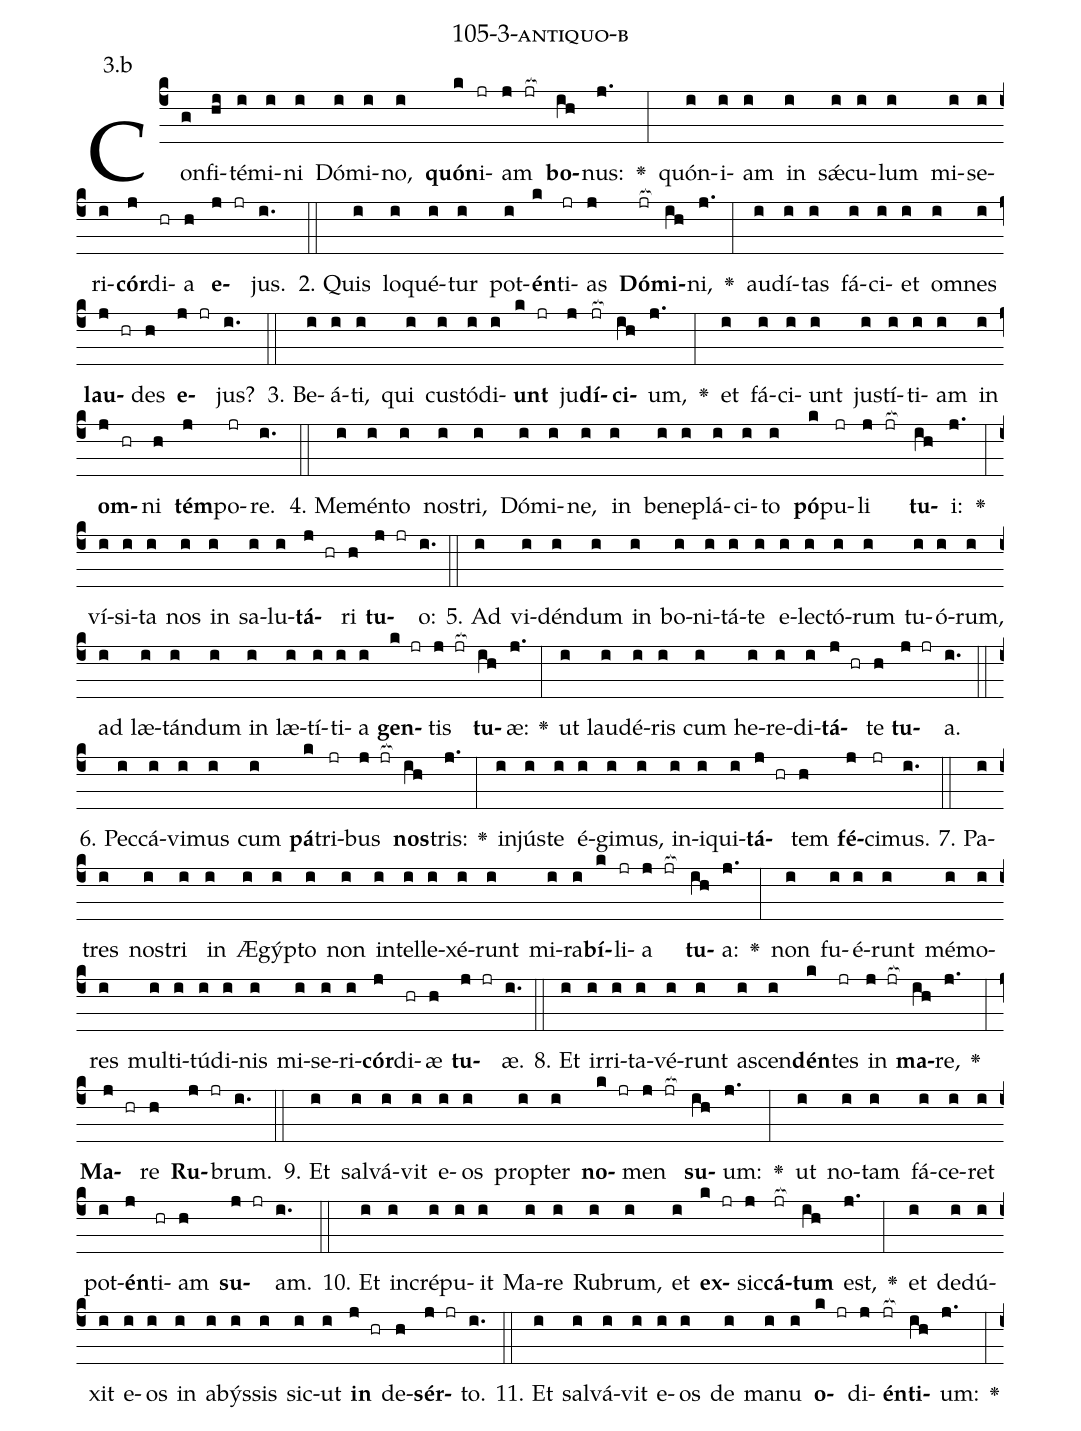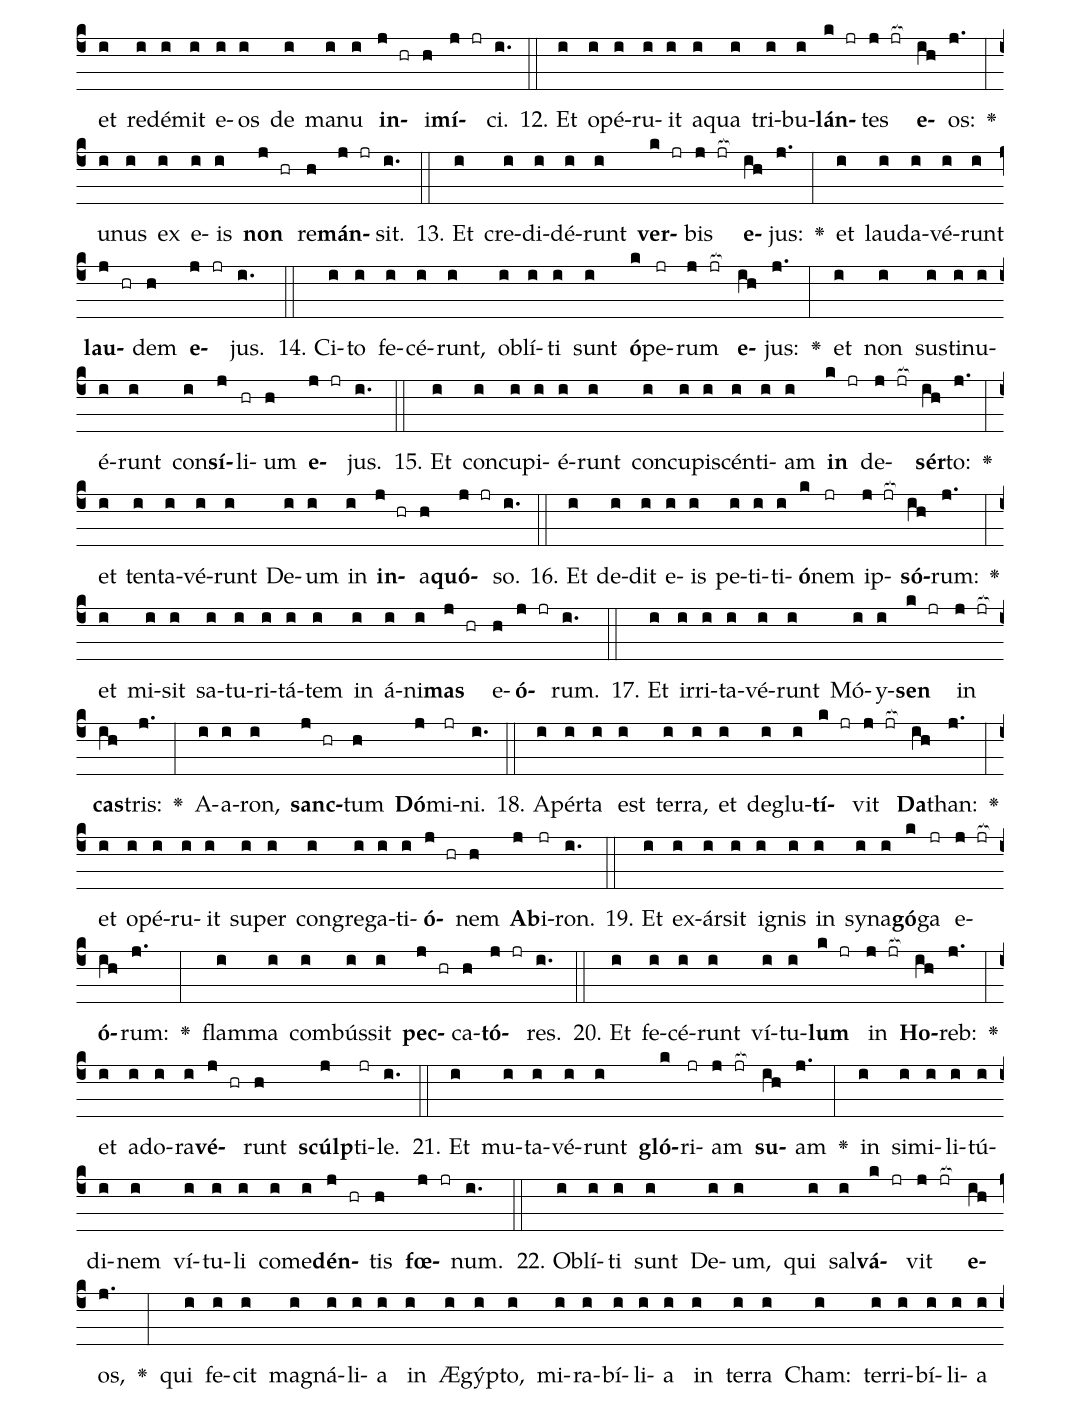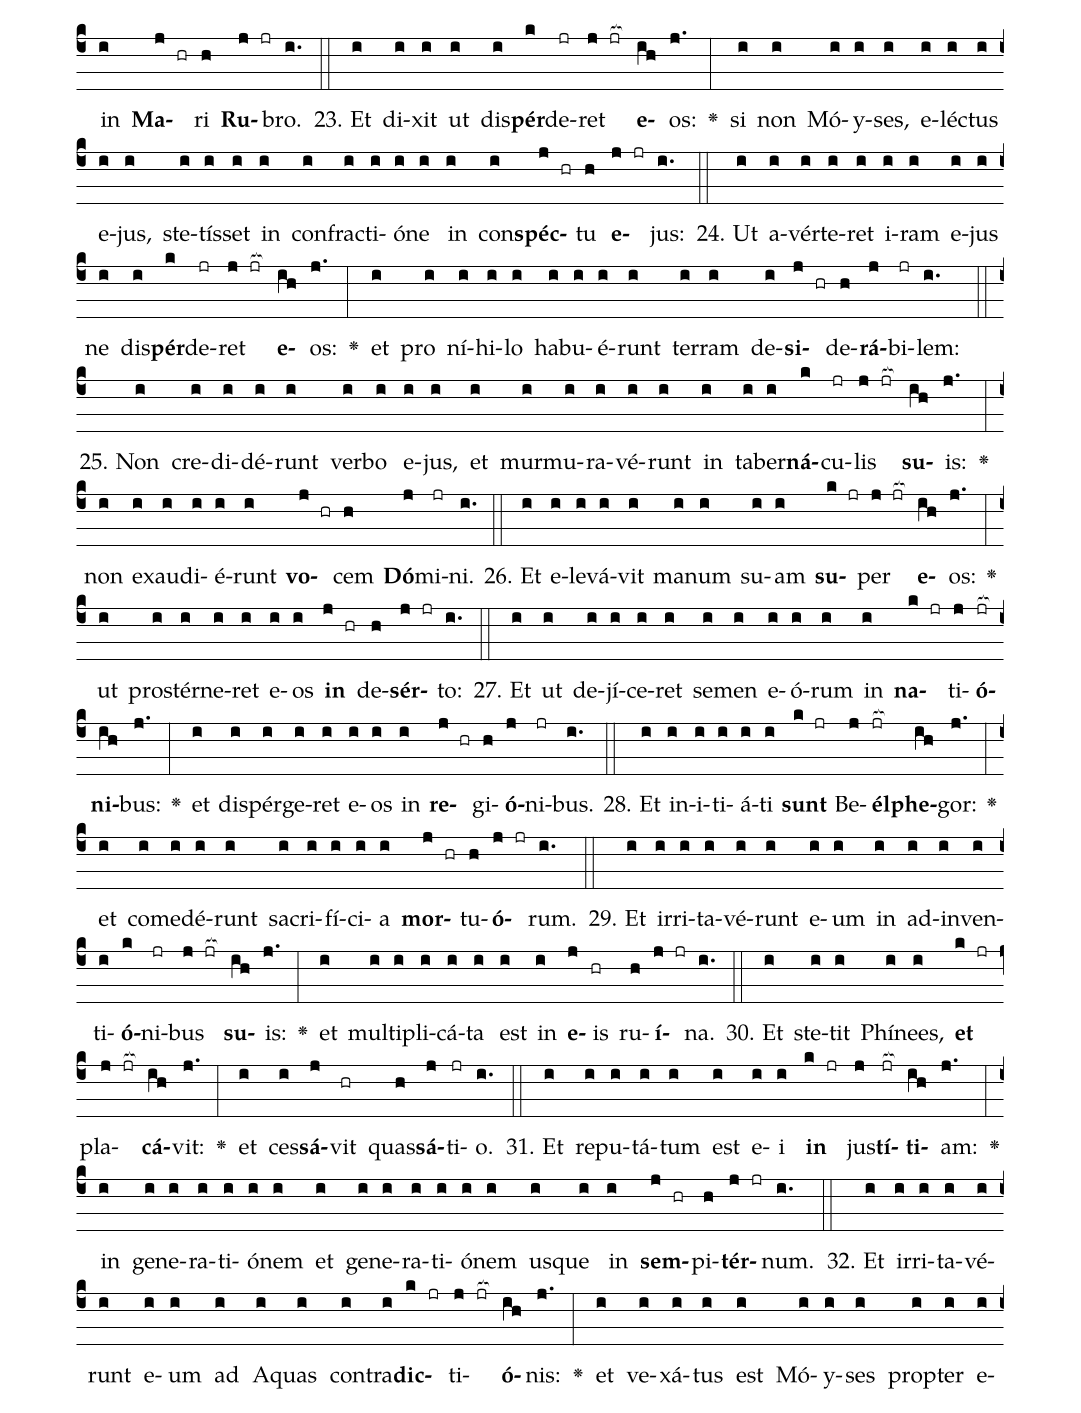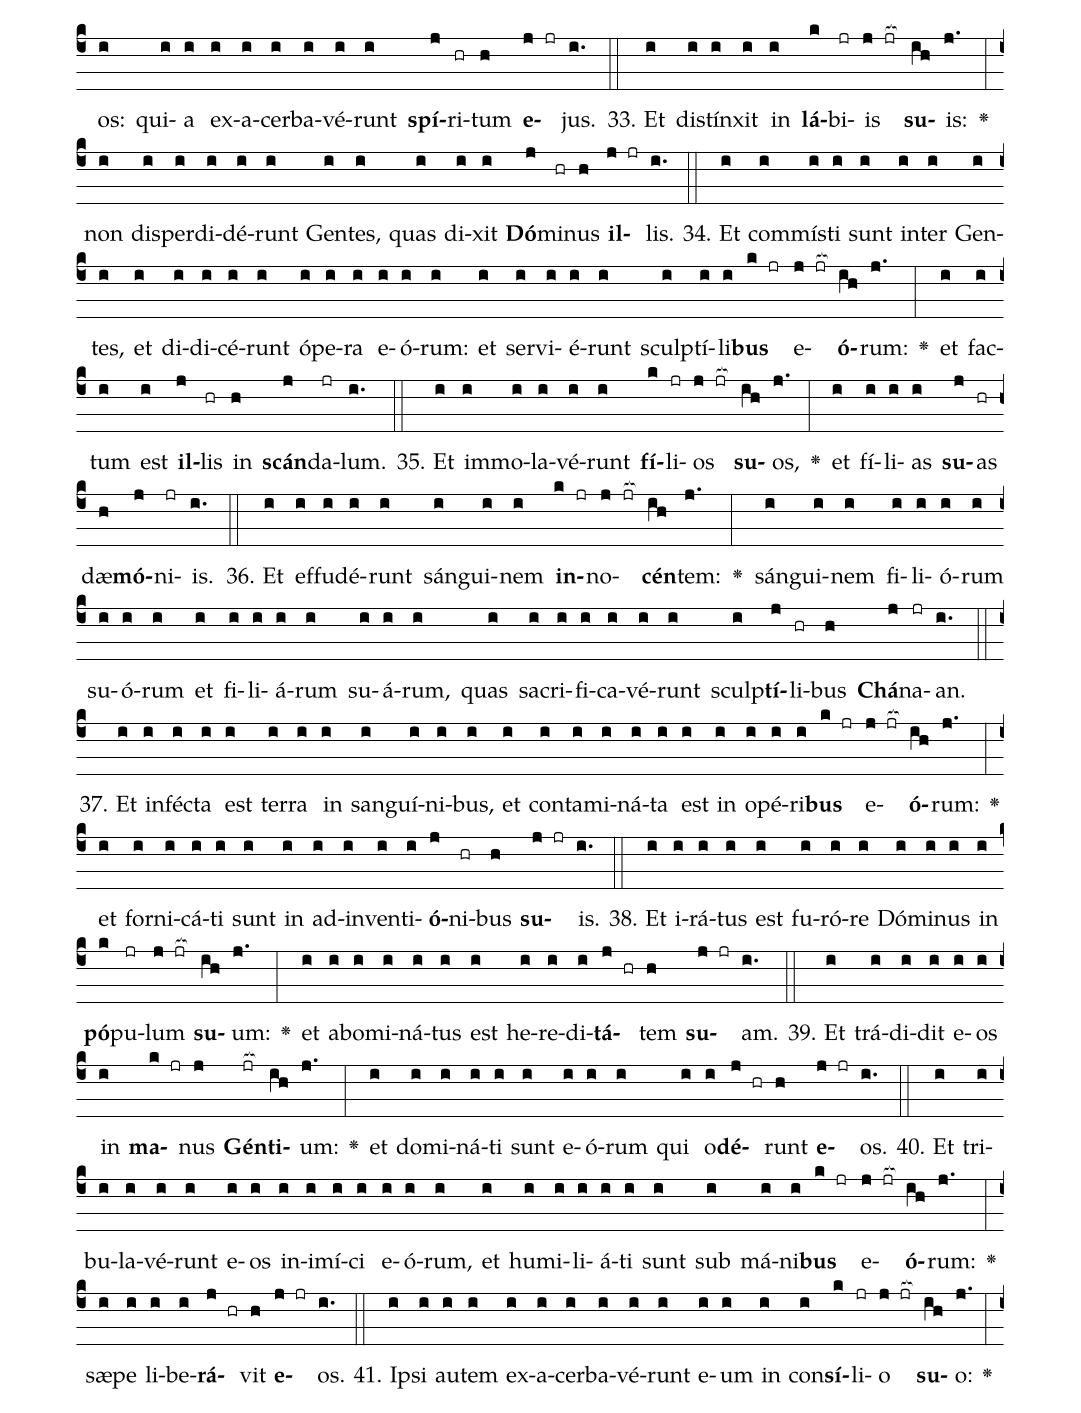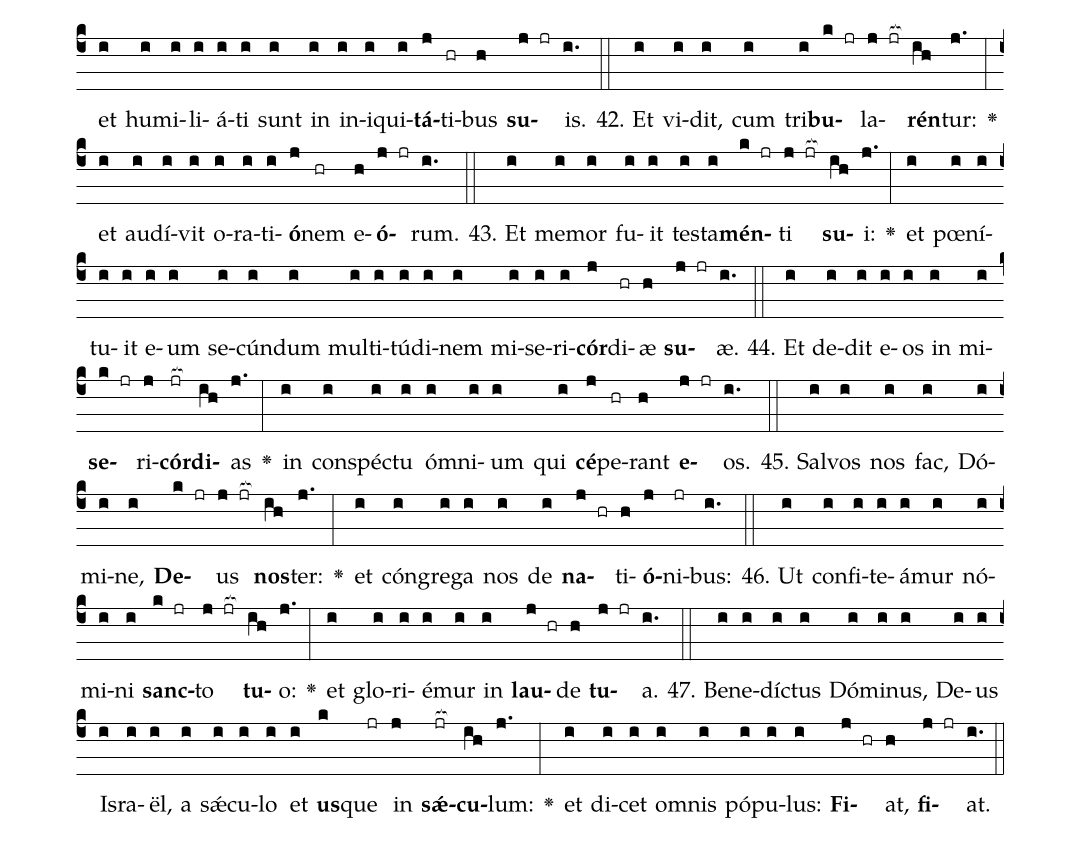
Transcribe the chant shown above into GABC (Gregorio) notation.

name: 105-3-antiquo-b;
annotation: 3.b;
%%
(c4)Con(g)fi(hi)té(i)mi(i)ni(i) Dó(i)mi(i)no,(i) <b>quón</b>(k)i(jr)am(j jr[ocb:1{]) <b>bo</b>(ih[ocb:0}])nus:(j.) <v>\greheightstar</v>(:) quón(i)i(i)am(i) in(i) sǽ(i)cu(i)lum(i) mi(i)se(i)ri(i)<b>cór</b>(j)di(hr)a(h) <b>e</b>(j jr)jus.(i.) (::)
2. Quis(i) lo(i)qué(i)tur(i) pot(i)<b>én</b>(k)ti(jr)as(j) <b>Dó</b>(jr[ocb:1{])<b>mi</b>(ih[ocb:0}])ni,(j.) <v>\greheightstar</v>(:) au(i)dí(i)tas(i) fá(i)ci(i)et(i) om(i)nes(i) <b>lau</b>(j hr)des(h) <b>e</b>(j jr)jus?(i.) (::)
3. Be(i)á(i)ti,(i) qui(i) cus(i)tó(i)di(i)<b>unt</b>(k jr) ju(j)<b>dí</b>(jr[ocb:1{])<b>ci</b>(ih[ocb:0}])um,(j.) <v>\greheightstar</v>(:) et(i) fá(i)ci(i)unt(i) jus(i)tí(i)ti(i)am(i) in(i) <b>om</b>(j hr)ni(h) <b>tém</b>(j)po(jr)re.(i.) (::)
4. Me(i)mén(i)to(i) nos(i)tri,(i) Dó(i)mi(i)ne,(i) in(i) be(i)ne(i)plá(i)ci(i)to(i) <b>pó</b>(k)pu(jr)li(j jr[ocb:1{]) <b>tu</b>(ih[ocb:0}])i:(j.) <v>\greheightstar</v>(:) ví(i)si(i)ta(i) nos(i) in(i) sa(i)lu(i)<b>tá</b>(j hr)ri(h) <b>tu</b>(j jr)o:(i.) (::)
5. Ad(i) vi(i)dén(i)dum(i) in(i) bo(i)ni(i)tá(i)te(i) e(i)lec(i)tó(i)rum(i) tu(i)ó(i)rum,(i) ad(i) læ(i)tán(i)dum(i) in(i) læ(i)tí(i)ti(i)a(i) <b>gen</b>(k jr)tis(j jr[ocb:1{]) <b>tu</b>(ih[ocb:0}])æ:(j.) <v>\greheightstar</v>(:) ut(i) lau(i)dé(i)ris(i) cum(i) he(i)re(i)di(i)<b>tá</b>(j hr)te(h) <b>tu</b>(j jr)a.(i.) (::)
6. Pec(i)cá(i)vi(i)mus(i) cum(i) <b>pá</b>(k)tri(jr)bus(j jr[ocb:1{]) <b>nos</b>(ih[ocb:0}])tris:(j.) <v>\greheightstar</v>(:) in(i)jús(i)te(i) é(i)gi(i)mus,(i) in(i)i(i)qui(i)<b>tá</b>(j hr)tem(h) <b>fé</b>(j)ci(jr)mus.(i.) (::)
7. Pa(i)tres(i) nos(i)tri(i) in(i) Æ(i)gýp(i)to(i) non(i) in(i)tel(i)le(i)xé(i)runt(i) mi(i)ra(i)<b>bí</b>(k)li(jr)a(j jr[ocb:1{]) <b>tu</b>(ih[ocb:0}])a:(j.) <v>\greheightstar</v>(:) non(i) fu(i)é(i)runt(i) mé(i)mo(i)res(i) mul(i)ti(i)tú(i)di(i)nis(i) mi(i)se(i)ri(i)<b>cór</b>(j)di(hr)æ(h) <b>tu</b>(j jr)æ.(i.) (::)
8. Et(i) ir(i)ri(i)ta(i)vé(i)runt(i) a(i)scen(i)<b>dén</b>(k)tes(jr) in(j jr[ocb:1{]) <b>ma</b>(ih[ocb:0}])re,(j.) <v>\greheightstar</v>(:) <b>Ma</b>(j hr)re(h) <b>Ru</b>(j jr)brum.(i.) (::)
9. Et(i) sal(i)vá(i)vit(i) e(i)os(i) prop(i)ter(i) <b>no</b>(k jr)men(j jr[ocb:1{]) <b>su</b>(ih[ocb:0}])um:(j.) <v>\greheightstar</v>(:) ut(i) no(i)tam(i) fá(i)ce(i)ret(i) pot(i)<b>én</b>(j)ti(hr)am(h) <b>su</b>(j jr)am.(i.) (::)
10. Et(i) in(i)cré(i)pu(i)it(i) Ma(i)re(i) Ru(i)brum,(i) et(i) <b>ex</b>(k jr)sic(j)<b>cá</b>(jr[ocb:1{])<b>tum</b>(ih[ocb:0}]) est,(j.) <v>\greheightstar</v>(:) et(i) de(i)dú(i)xit(i) e(i)os(i) in(i) a(i)býs(i)sis(i) sic(i)ut(i) <b>in</b>(j hr) de(h)<b>sér</b>(j jr)to.(i.) (::)
11. Et(i) sal(i)vá(i)vit(i) e(i)os(i) de(i) ma(i)nu(i) <b>o</b>(k jr)di(j)<b>én</b>(jr[ocb:1{])<b>ti</b>(ih[ocb:0}])um:(j.) <v>\greheightstar</v>(:) et(i) red(i)é(i)mit(i) e(i)os(i) de(i) ma(i)nu(i) <b>in</b>(j hr)i(h)<b>mí</b>(j jr)ci.(i.) (::)
12. Et(i) o(i)pé(i)ru(i)it(i) a(i)qua(i) tri(i)bu(i)<b>lán</b>(k jr)tes(j jr[ocb:1{]) <b>e</b>(ih[ocb:0}])os:(j.) <v>\greheightstar</v>(:) u(i)nus(i) ex(i) e(i)is(i) <b>non</b>(j hr) re(h)<b>mán</b>(j jr)sit.(i.) (::)
13. Et(i) cre(i)di(i)dé(i)runt(i) <b>ver</b>(k jr)bis(j jr[ocb:1{]) <b>e</b>(ih[ocb:0}])jus:(j.) <v>\greheightstar</v>(:) et(i) lau(i)da(i)vé(i)runt(i) <b>lau</b>(j hr)dem(h) <b>e</b>(j jr)jus.(i.) (::)
14. Ci(i)to(i) fe(i)cé(i)runt,(i) ob(i)lí(i)ti(i) sunt(i) <b>ó</b>(k)pe(jr)rum(j jr[ocb:1{]) <b>e</b>(ih[ocb:0}])jus:(j.) <v>\greheightstar</v>(:) et(i) non(i) sus(i)ti(i)nu(i)é(i)runt(i) con(i)<b>sí</b>(j)li(hr)um(h) <b>e</b>(j jr)jus.(i.) (::)
15. Et(i) con(i)cu(i)pi(i)é(i)runt(i) con(i)cu(i)pi(i)scén(i)ti(i)am(i) <b>in</b>(k jr) de(j jr[ocb:1{])<b>sér</b>(ih[ocb:0}])to:(j.) <v>\greheightstar</v>(:) et(i) ten(i)ta(i)vé(i)runt(i) De(i)um(i) in(i) <b>in</b>(j hr)a(h)<b>quó</b>(j jr)so.(i.) (::)
16. Et(i) de(i)dit(i) e(i)is(i) pe(i)ti(i)ti(i)<b>ó</b>(k)nem(jr) ip(j jr[ocb:1{])<b>só</b>(ih[ocb:0}])rum:(j.) <v>\greheightstar</v>(:) et(i) mi(i)sit(i) sa(i)tu(i)ri(i)tá(i)tem(i) in(i) á(i)ni(i)<b>mas</b>(j hr) e(h)<b>ó</b>(j jr)rum.(i.) (::)
17. Et(i) ir(i)ri(i)ta(i)vé(i)runt(i) Mó(i)y(i)<b>sen</b>(k jr) in(j jr[ocb:1{]) <b>cas</b>(ih[ocb:0}])tris:(j.) <v>\greheightstar</v>(:) A(i)a(i)ron,(i) <b>sanc</b>(j hr)tum(h) <b>Dó</b>(j)mi(jr)ni.(i.) (::)
18. A(i)pér(i)ta(i) est(i) ter(i)ra,(i) et(i) de(i)glu(i)<b>tí</b>(k jr)vit(j jr[ocb:1{]) <b>Da</b>(ih[ocb:0}])than:(j.) <v>\greheightstar</v>(:) et(i) o(i)pé(i)ru(i)it(i) su(i)per(i) con(i)gre(i)ga(i)ti(i)<b>ó</b>(j hr)nem(h) <b>Ab</b>(j)i(jr)ron.(i.) (::)
19. Et(i) ex(i)ár(i)sit(i) i(i)gnis(i) in(i) sy(i)na(i)<b>gó</b>(k)ga(jr) e(j jr[ocb:1{])<b>ó</b>(ih[ocb:0}])rum:(j.) <v>\greheightstar</v>(:) flam(i)ma(i) com(i)bús(i)sit(i) <b>pec</b>(j hr)ca(h)<b>tó</b>(j jr)res.(i.) (::)
20. Et(i) fe(i)cé(i)runt(i) ví(i)tu(i)<b>lum</b>(k jr) in(j jr[ocb:1{]) <b>Ho</b>(ih[ocb:0}])reb:(j.) <v>\greheightstar</v>(:) et(i) ad(i)o(i)ra(i)<b>vé</b>(j hr)runt(h) <b>scúlp</b>(j)ti(jr)le.(i.) (::)
21. Et(i) mu(i)ta(i)vé(i)runt(i) <b>gló</b>(k)ri(jr)am(j jr[ocb:1{]) <b>su</b>(ih[ocb:0}])am(j.) <v>\greheightstar</v>(:) in(i) si(i)mi(i)li(i)tú(i)di(i)nem(i) ví(i)tu(i)li(i) com(i)e(i)<b>dén</b>(j hr)tis(h) <b>fœ</b>(j jr)num.(i.) (::)
22. Ob(i)lí(i)ti(i) sunt(i) De(i)um,(i) qui(i) sal(i)<b>vá</b>(k jr)vit(j jr[ocb:1{]) <b>e</b>(ih[ocb:0}])os,(j.) <v>\greheightstar</v>(:) qui(i) fe(i)cit(i) ma(i)gná(i)li(i)a(i) in(i) Æ(i)gýp(i)to,(i) mi(i)ra(i)bí(i)li(i)a(i) in(i) ter(i)ra(i) Cham:(i) ter(i)ri(i)bí(i)li(i)a(i) in(i) <b>Ma</b>(j hr)ri(h) <b>Ru</b>(j jr)bro.(i.) (::)
23. Et(i) di(i)xit(i) ut(i) dis(i)<b>pér</b>(k)de(jr)ret(j jr[ocb:1{]) <b>e</b>(ih[ocb:0}])os:(j.) <v>\greheightstar</v>(:) si(i) non(i) Mó(i)y(i)ses,(i) e(i)léc(i)tus(i) e(i)jus,(i) ste(i)tís(i)set(i) in(i) con(i)frac(i)ti(i)ó(i)ne(i) in(i) con(i)<b>spéc</b>(j hr)tu(h) <b>e</b>(j jr)jus:(i.) (::)
24. Ut(i) a(i)vér(i)te(i)ret(i) i(i)ram(i) e(i)jus(i) ne(i) dis(i)<b>pér</b>(k)de(jr)ret(j jr[ocb:1{]) <b>e</b>(ih[ocb:0}])os:(j.) <v>\greheightstar</v>(:) et(i) pro(i) ní(i)hi(i)lo(i) ha(i)bu(i)é(i)runt(i) ter(i)ram(i) de(i)<b>si</b>(j hr)de(h)<b>rá</b>(j)bi(jr)lem:(i.) (::)
25. Non(i) cre(i)di(i)dé(i)runt(i) ver(i)bo(i) e(i)jus,(i) et(i) mur(i)mu(i)ra(i)vé(i)runt(i) in(i) ta(i)ber(i)<b>ná</b>(k)cu(jr)lis(j jr[ocb:1{]) <b>su</b>(ih[ocb:0}])is:(j.) <v>\greheightstar</v>(:) non(i) ex(i)au(i)di(i)é(i)runt(i) <b>vo</b>(j hr)cem(h) <b>Dó</b>(j)mi(jr)ni.(i.) (::)
26. Et(i) e(i)le(i)vá(i)vit(i) ma(i)num(i) su(i)am(i) <b>su</b>(k jr)per(j jr[ocb:1{]) <b>e</b>(ih[ocb:0}])os:(j.) <v>\greheightstar</v>(:) ut(i) pro(i)stér(i)ne(i)ret(i) e(i)os(i) <b>in</b>(j hr) de(h)<b>sér</b>(j jr)to:(i.) (::)
27. Et(i) ut(i) de(i)jí(i)ce(i)ret(i) se(i)men(i) e(i)ó(i)rum(i) in(i) <b>na</b>(k jr)ti(j)<b>ó</b>(jr[ocb:1{])<b>ni</b>(ih[ocb:0}])bus:(j.) <v>\greheightstar</v>(:) et(i) di(i)spér(i)ge(i)ret(i) e(i)os(i) in(i) <b>re</b>(j hr)gi(h)<b>ó</b>(j)ni(jr)bus.(i.) (::)
28. Et(i) in(i)i(i)ti(i)á(i)ti(i) <b>sunt</b>(k jr) Be(j)<b>él</b>(jr[ocb:1{])<b>phe</b>(ih[ocb:0}])gor:(j.) <v>\greheightstar</v>(:) et(i) com(i)e(i)dé(i)runt(i) sa(i)cri(i)fí(i)ci(i)a(i) <b>mor</b>(j hr)tu(h)<b>ó</b>(j jr)rum.(i.) (::)
29. Et(i) ir(i)ri(i)ta(i)vé(i)runt(i) e(i)um(i) in(i) ad(i)in(i)ven(i)ti(i)<b>ó</b>(k)ni(jr)bus(j jr[ocb:1{]) <b>su</b>(ih[ocb:0}])is:(j.) <v>\greheightstar</v>(:) et(i) mul(i)ti(i)pli(i)cá(i)ta(i) est(i) in(i) <b>e</b>(j)is(hr) ru(h)<b>í</b>(j jr)na.(i.) (::)
30. Et(i) ste(i)tit(i) Phí(i)nees,(i) <b>et</b>(k jr) pla(j jr[ocb:1{])<b>cá</b>(ih[ocb:0}])vit:(j.) <v>\greheightstar</v>(:) et(i) ces(i)<b>sá</b>(j)vit(hr) quas(h)<b>sá</b>(j)ti(jr)o.(i.) (::)
31. Et(i) re(i)pu(i)tá(i)tum(i) est(i) e(i)i(i) <b>in</b>(k jr) jus(j)<b>tí</b>(jr[ocb:1{])<b>ti</b>(ih[ocb:0}])am:(j.) <v>\greheightstar</v>(:) in(i) ge(i)ne(i)ra(i)ti(i)ó(i)nem(i) et(i) ge(i)ne(i)ra(i)ti(i)ó(i)nem(i) us(i)que(i) in(i) <b>sem</b>(j hr)pi(h)<b>tér</b>(j jr)num.(i.) (::)
32. Et(i) ir(i)ri(i)ta(i)vé(i)runt(i) e(i)um(i) ad(i) A(i)quas(i) con(i)tra(i)<b>dic</b>(k jr)ti(j jr[ocb:1{])<b>ó</b>(ih[ocb:0}])nis:(j.) <v>\greheightstar</v>(:) et(i) ve(i)xá(i)tus(i) est(i) Mó(i)y(i)ses(i) prop(i)ter(i) e(i)os:(i) qui(i)a(i) ex(i)a(i)cer(i)ba(i)vé(i)runt(i) <b>spí</b>(j)ri(hr)tum(h) <b>e</b>(j jr)jus.(i.) (::)
33. Et(i) di(i)stín(i)xit(i) in(i) <b>lá</b>(k)bi(jr)is(j jr[ocb:1{]) <b>su</b>(ih[ocb:0}])is:(j.) <v>\greheightstar</v>(:) non(i) dis(i)per(i)di(i)dé(i)runt(i) Gen(i)tes,(i) quas(i) di(i)xit(i) <b>Dó</b>(j)mi(hr)nus(h) <b>il</b>(j jr)lis.(i.) (::)
34. Et(i) com(i)mís(i)ti(i) sunt(i) in(i)ter(i) Gen(i)tes,(i) et(i) di(i)di(i)cé(i)runt(i) ó(i)pe(i)ra(i) e(i)ó(i)rum:(i) et(i) ser(i)vi(i)é(i)runt(i) sculp(i)tí(i)li(i)<b>bus</b>(k jr) e(j jr[ocb:1{])<b>ó</b>(ih[ocb:0}])rum:(j.) <v>\greheightstar</v>(:) et(i) fac(i)tum(i) est(i) <b>il</b>(j)lis(hr) in(h) <b>scán</b>(j)da(jr)lum.(i.) (::)
35. Et(i) im(i)mo(i)la(i)vé(i)runt(i) <b>fí</b>(k)li(jr)os(j jr[ocb:1{]) <b>su</b>(ih[ocb:0}])os,(j.) <v>\greheightstar</v>(:) et(i) fí(i)li(i)as(i) <b>su</b>(j)as(hr) dæ(h)<b>mó</b>(j)ni(jr)is.(i.) (::)
36. Et(i) ef(i)fu(i)dé(i)runt(i) sán(i)gui(i)nem(i) <b>in</b>(k jr)no(j jr[ocb:1{])<b>cén</b>(ih[ocb:0}])tem:(j.) <v>\greheightstar</v>(:) sán(i)gui(i)nem(i) fi(i)li(i)ó(i)rum(i) su(i)ó(i)rum(i) et(i) fi(i)li(i)á(i)rum(i) su(i)á(i)rum,(i) quas(i) sa(i)cri(i)fi(i)ca(i)vé(i)runt(i) sculp(i)<b>tí</b>(j)li(hr)bus(h) <b>Chá</b>(j)na(jr)an.(i.) (::)
37. Et(i) in(i)féc(i)ta(i) est(i) ter(i)ra(i) in(i) san(i)guí(i)ni(i)bus,(i) et(i) con(i)ta(i)mi(i)ná(i)ta(i) est(i) in(i) o(i)pé(i)ri(i)<b>bus</b>(k jr) e(j jr[ocb:1{])<b>ó</b>(ih[ocb:0}])rum:(j.) <v>\greheightstar</v>(:) et(i) for(i)ni(i)cá(i)ti(i) sunt(i) in(i) ad(i)in(i)ven(i)ti(i)<b>ó</b>(j)ni(hr)bus(h) <b>su</b>(j jr)is.(i.) (::)
38. Et(i) i(i)rá(i)tus(i) est(i) fu(i)ró(i)re(i) Dó(i)mi(i)nus(i) in(i) <b>pó</b>(k)pu(jr)lum(j jr[ocb:1{]) <b>su</b>(ih[ocb:0}])um:(j.) <v>\greheightstar</v>(:) et(i) ab(i)o(i)mi(i)ná(i)tus(i) est(i) he(i)re(i)di(i)<b>tá</b>(j hr)tem(h) <b>su</b>(j jr)am.(i.) (::)
39. Et(i) trá(i)di(i)dit(i) e(i)os(i) in(i) <b>ma</b>(k jr)nus(j) <b>Gén</b>(jr[ocb:1{])<b>ti</b>(ih[ocb:0}])um:(j.) <v>\greheightstar</v>(:) et(i) do(i)mi(i)ná(i)ti(i) sunt(i) e(i)ó(i)rum(i) qui(i) o(i)<b>dé</b>(j hr)runt(h) <b>e</b>(j jr)os.(i.) (::)
40. Et(i) tri(i)bu(i)la(i)vé(i)runt(i) e(i)os(i) in(i)i(i)mí(i)ci(i) e(i)ó(i)rum,(i) et(i) hu(i)mi(i)li(i)á(i)ti(i) sunt(i) sub(i) má(i)ni(i)<b>bus</b>(k jr) e(j jr[ocb:1{])<b>ó</b>(ih[ocb:0}])rum:(j.) <v>\greheightstar</v>(:) sæ(i)pe(i) li(i)be(i)<b>rá</b>(j hr)vit(h) <b>e</b>(j jr)os.(i.) (::)
41. Ip(i)si(i) au(i)tem(i) ex(i)a(i)cer(i)ba(i)vé(i)runt(i) e(i)um(i) in(i) con(i)<b>sí</b>(k)li(jr)o(j jr[ocb:1{]) <b>su</b>(ih[ocb:0}])o:(j.) <v>\greheightstar</v>(:) et(i) hu(i)mi(i)li(i)á(i)ti(i) sunt(i) in(i) in(i)i(i)qui(i)<b>tá</b>(j)ti(hr)bus(h) <b>su</b>(j jr)is.(i.) (::)
42. Et(i) vi(i)dit,(i) cum(i) tri(i)<b>bu</b>(k jr)la(j jr[ocb:1{])<b>rén</b>(ih[ocb:0}])tur:(j.) <v>\greheightstar</v>(:) et(i) au(i)dí(i)vit(i) o(i)ra(i)ti(i)<b>ó</b>(j)nem(hr) e(h)<b>ó</b>(j jr)rum.(i.) (::)
43. Et(i) me(i)mor(i) fu(i)it(i) tes(i)ta(i)<b>mén</b>(k jr)ti(j jr[ocb:1{]) <b>su</b>(ih[ocb:0}])i:(j.) <v>\greheightstar</v>(:) et(i) pœ(i)ní(i)tu(i)it(i) e(i)um(i) se(i)cún(i)dum(i) mul(i)ti(i)tú(i)di(i)nem(i) mi(i)se(i)ri(i)<b>cór</b>(j)di(hr)æ(h) <b>su</b>(j jr)æ.(i.) (::)
44. Et(i) de(i)dit(i) e(i)os(i) in(i) mi(i)<b>se</b>(k jr)ri(j)<b>cór</b>(jr[ocb:1{])<b>di</b>(ih[ocb:0}])as(j.) <v>\greheightstar</v>(:) in(i) con(i)spéc(i)tu(i) óm(i)ni(i)um(i) qui(i) <b>cé</b>(j)pe(hr)rant(h) <b>e</b>(j jr)os.(i.) (::)
45. Sal(i)vos(i) nos(i) fac,(i) Dó(i)mi(i)ne,(i) <b>De</b>(k jr)us(j jr[ocb:1{]) <b>nos</b>(ih[ocb:0}])ter:(j.) <v>\greheightstar</v>(:) et(i) cón(i)gre(i)ga(i) nos(i) de(i) <b>na</b>(j hr)ti(h)<b>ó</b>(j)ni(jr)bus:(i.) (::)
46. Ut(i) con(i)fi(i)te(i)á(i)mur(i) nó(i)mi(i)ni(i) <b>sanc</b>(k jr)to(j jr[ocb:1{]) <b>tu</b>(ih[ocb:0}])o:(j.) <v>\greheightstar</v>(:) et(i) glo(i)ri(i)é(i)mur(i) in(i) <b>lau</b>(j hr)de(h) <b>tu</b>(j jr)a.(i.) (::)
47. Be(i)ne(i)díc(i)tus(i) Dó(i)mi(i)nus,(i) De(i)us(i) Is(i)ra(i)ël,(i) a(i) sǽ(i)cu(i)lo(i) et(i) <b>us</b>(k)que(jr) in(j) <b>sǽ</b>(jr[ocb:1{])<b>cu</b>(ih[ocb:0}])lum:(j.) <v>\greheightstar</v>(:) et(i) di(i)cet(i) om(i)nis(i) pó(i)pu(i)lus:(i) <b>Fi</b>(j hr)at,(h) <b>fi</b>(j jr)at.(i.) (::)
